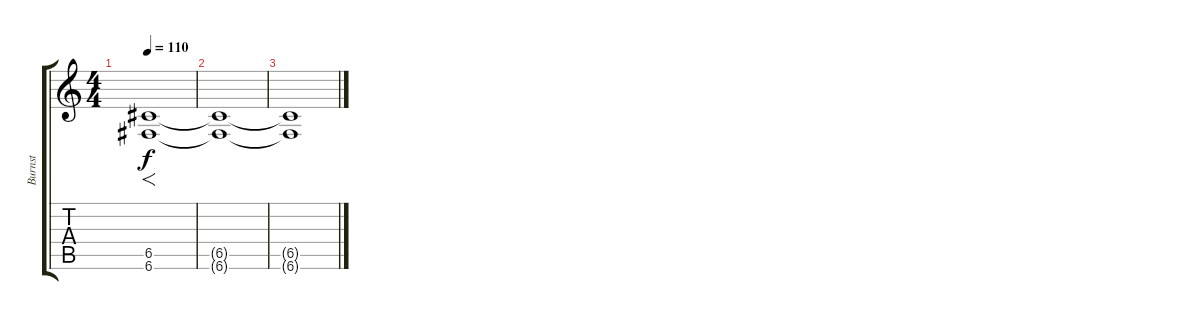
\track ("Burnst" "Burnst") {instrument distortionguitar}
\staff {score tabs}
\tuning (D4 A3 F3 C3 G2 C2) {hide}
\ts (4 4)
\tempo 110
\clef g2
\ks c
(6.5 6.6).1{f dy f} |
(6.5{t} 6.6{t}).1 |
(6.5{t} 6.6{t}).1
